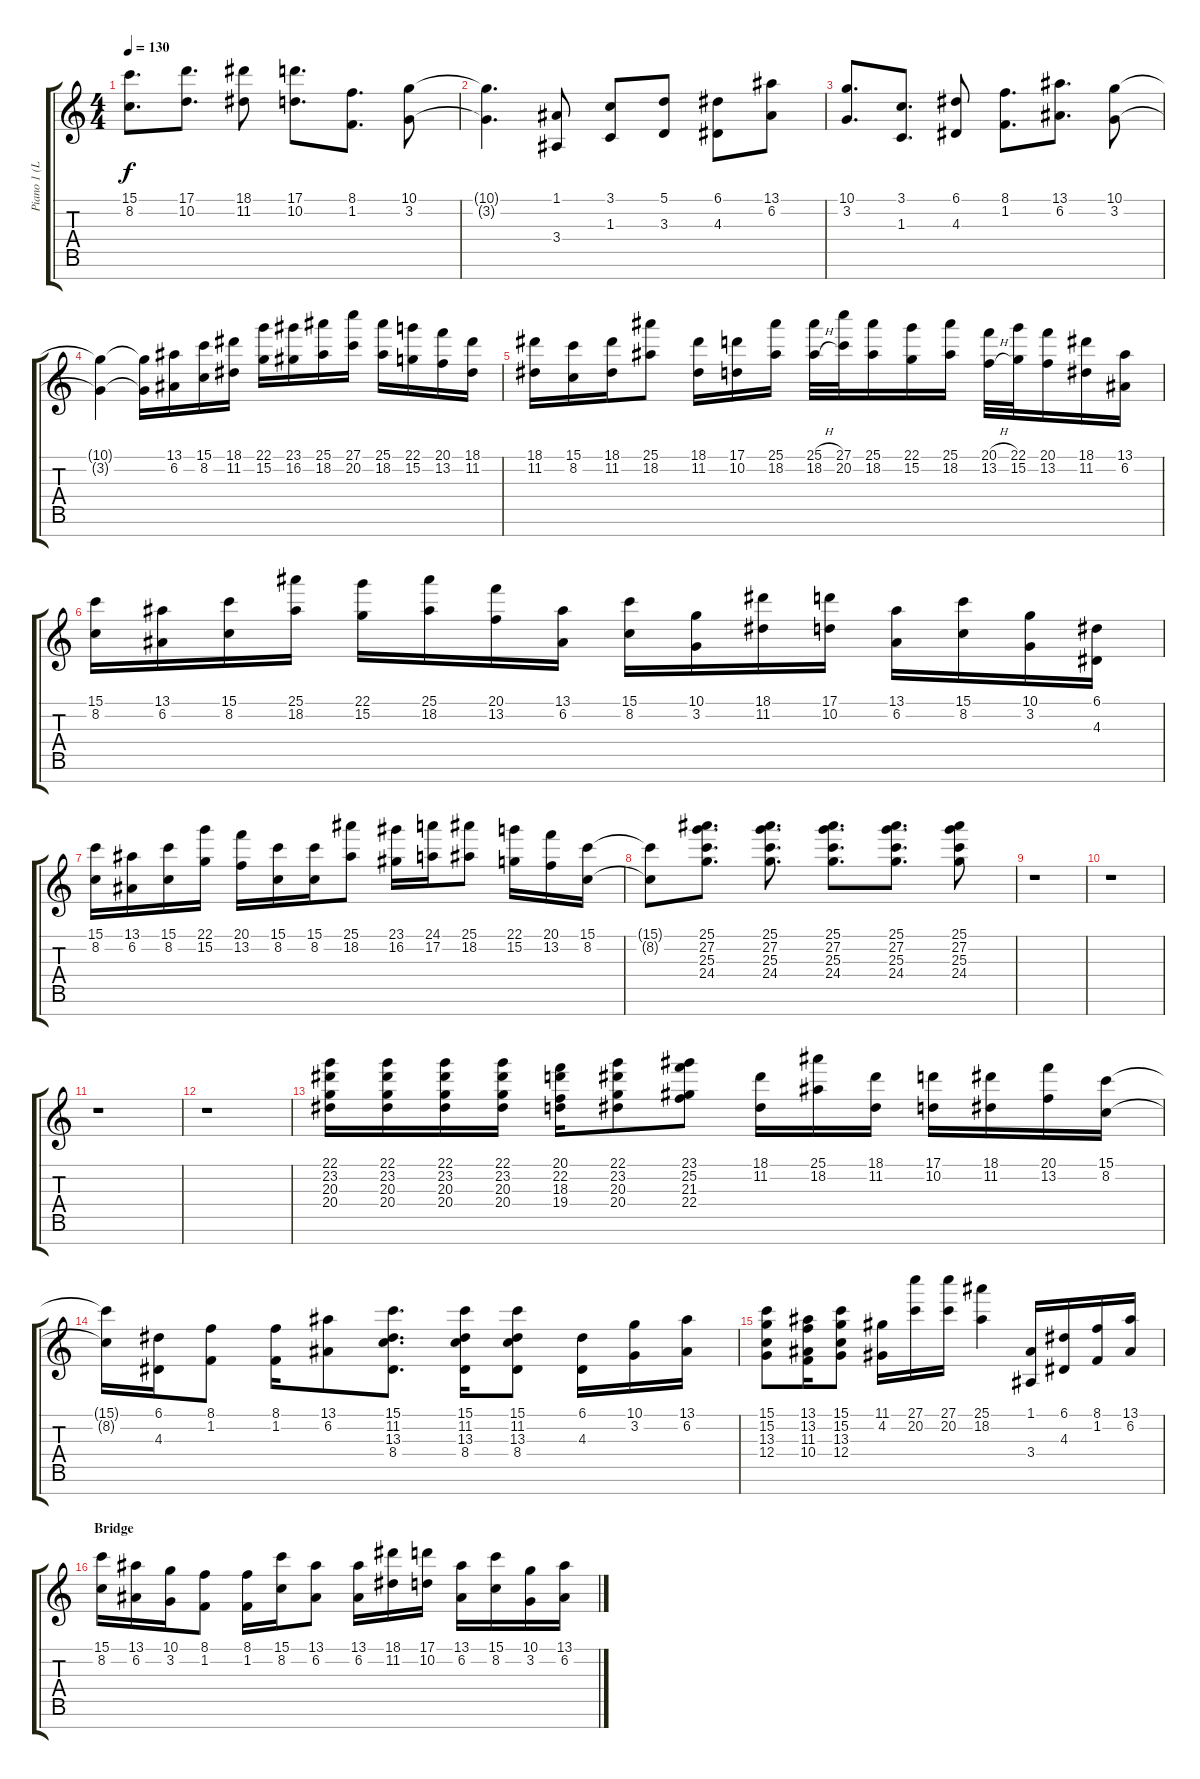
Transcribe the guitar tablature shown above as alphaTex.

\track ("Piano 1 (L)" "Piano 1 (L") {instrument electricgrandpiano}
\staff {score tabs}
\tuning (A4 E4 B3 G3 D3 A2 E2) {hide}
\ts (4 4)
\tempo 130
\clef g2
\ks c
(15.1 8.2).8{d dy f} (17.1 10.2).8{d} (18.1 11.2).8 (17.1 10.2).8{d} (8.1 1.2).8{d} (10.1 3.2).8 |
(10.1{t} 3.2{t}).4{d} (1.1 3.4).8 (3.1 1.3).8 (5.1 3.3).8 (6.1 4.3).8 (13.1 6.2).8 |
(10.1 3.2).8{d} (3.1 1.3).8{d} (6.1 4.3).8 (8.1 1.2).8{d} (13.1 6.2).8{d} (10.1 3.2).8 |
(10.1{t} 3.2{t}).4 (10.1{t} 3.2{t}).16 (13.1 6.2).16 (15.1 8.2).16 (18.1 11.2).16 (22.1 15.2).16 (23.1 16.2).16 (25.1 18.2).16 (27.1 20.2).16 (25.1 18.2).16 (22.1 15.2).16 (20.1 13.2).16 (18.1 11.2).16 |
(18.1 11.2).16 (15.1 8.2).16 (18.1 11.2).16 (25.1 18.2).8 (18.1 11.2).16 (17.1 10.2).16 (25.1 18.2).16 (25.1{h} 18.2{h}).32 (27.1 20.2).32 (25.1 18.2).16 (22.1 15.2).16 (25.1 18.2).16 (20.1{h} 13.2{h}).32 (22.1 15.2).32 (20.1 13.2).16 (18.1 11.2).16 (13.1 6.2).16 |
(15.1 8.2).16 (13.1 6.2).16 (15.1 8.2).16 (25.1 18.2).16 (22.1 15.2).16 (25.1 18.2).16 (20.1 13.2).16 (13.1 6.2).16 (15.1 8.2).16 (10.1 3.2).16 (18.1 11.2).16 (17.1 10.2).16 (13.1 6.2).16 (15.1 8.2).16 (10.1 3.2).16 (6.1 4.3).16 |
(15.1 8.2).16 (13.1 6.2).16 (15.1 8.2).16 (22.1 15.2).16 (20.1 13.2).16 (15.1 8.2).16 (15.1 8.2).16 (25.1 18.2).8 (23.1 16.2).16 (24.1 17.2).16 (25.1 18.2).8 (22.1 15.2).16 (20.1 13.2).16 (15.1 8.2).16 |
(15.1{t} 8.2{t}).8 (25.1 27.2 25.3 24.4).8{d} (25.1 27.2 25.3 24.4).8{d} (25.1 27.2 25.3 24.4).8{d} (25.1 27.2 25.3 24.4).8{d} (25.1 27.2 25.3 24.4).8 |
r.1 |
r.1 |
r.1 |
r.1 |
(22.1 23.2 20.3 20.4).16 (22.1 23.2 20.3 20.4).16 (22.1 23.2 20.3 20.4).16 (22.1 23.2 20.3 20.4).16 (20.1 22.2 18.3 19.4).16 (22.1 23.2 20.3 20.4).8 (23.1 25.2 21.3 22.4).8 (18.1 11.2).16 (25.1 18.2).16 (18.1 11.2).16 (17.1 10.2).16 (18.1 11.2).16 (20.1 13.2).16 (15.1 8.2).16 |
(15.1{t} 8.2{t}).16 (6.1 4.3).16 (8.1 1.2).8 (8.1 1.2).16 (13.1 6.2).8 (15.1 11.2 13.3 8.4).8{d} (15.1 11.2 13.3 8.4).16 (15.1 11.2 13.3 8.4).8 (6.1 4.3).16 (10.1 3.2).16 (13.1 6.2).16 |
(15.1 15.2 13.3 12.4).8 (13.1 13.2 11.3 10.4).16 (15.1 15.2 13.3 12.4).8 (11.1 4.2).16 (27.1 20.2).16 (27.1 20.2).16 (25.1 18.2).4 (1.1 3.4).16 (6.1 4.3).16 (8.1 1.2).16 (13.1 6.2).16 |
\section ("" "Bridge")
(15.1 8.2).16 (13.1 6.2).16 (10.1 3.2).16 (8.1 1.2).8 (8.1 1.2).16 (15.1 8.2).16 (13.1 6.2).8 (13.1 6.2).16 (18.1 11.2).16 (17.1 10.2).16 (13.1 6.2).16 (15.1 8.2).16 (10.1 3.2).16 (13.1 6.2).16
